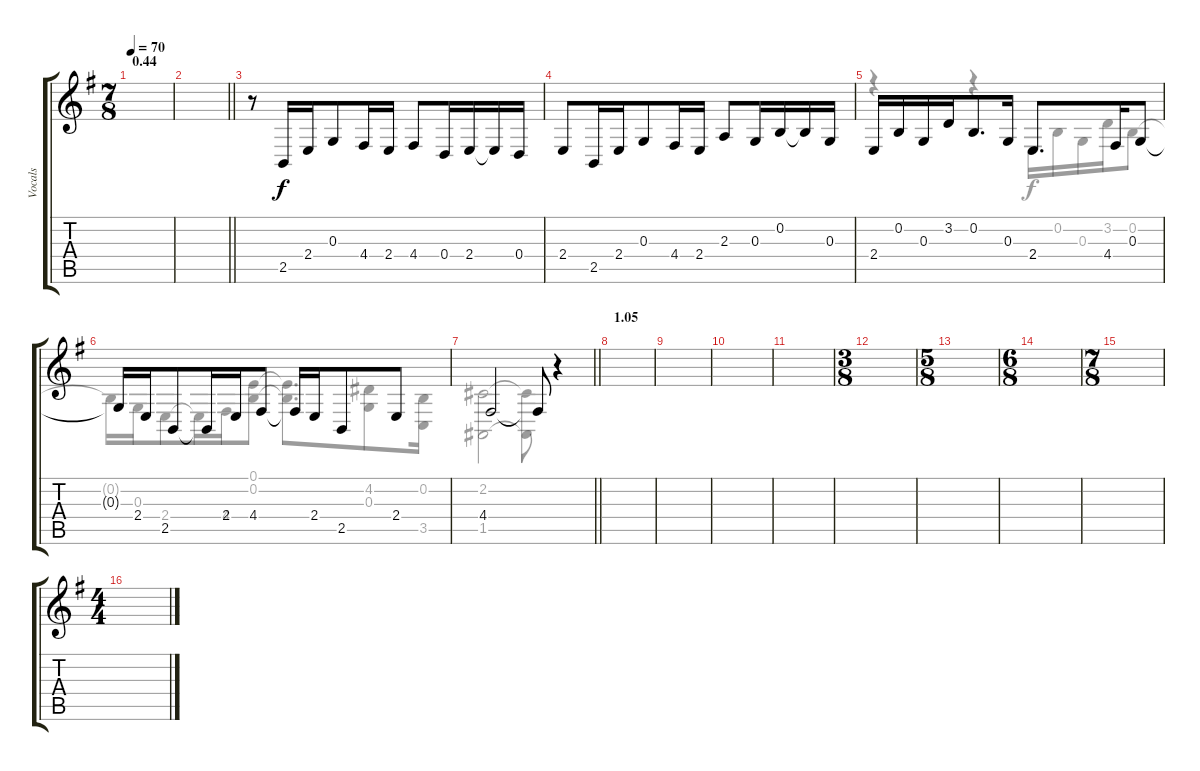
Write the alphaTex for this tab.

\track ("Vocals" "Vocals") {instrument tenorsax}
\staff {score tabs}
\tuning (E4 B3 G3 D3 A2 E2) {hide}
\voice
\ts (7 8)
\section ("" "0.44")
\tempo 70
\clef g2
\ks g
|
\barLineRight lightlight
|
r.8 2.5.16 2.4.16 0.3.8 4.4.16 2.4.16 4.4.8 0.4.16 2.4.16 2.4{t}.16 0.4.16 |
2.4.8 2.5.16 2.4.16 0.3.8 4.4.16 2.4.16 2.3.8 0.3.16 0.2.16 0.2{t}.16 0.3.16 |
2.4.16 0.2.16 0.3.16 3.2.16 0.2.8{d} 0.3.16 2.4.8{d} 4.4.16 0.3.8 |
0.3{t}.16 2.4.16 2.5.8 2.5{t}.16 2.4.16 4.4.8 4.4{t}.16 2.4.16 2.5.8 2.4.8 |
\barLineRight lightlight
4.4.2 4.4{t}.8 r.4 |
\section ("" "1.05")
|
|
|
|
\ts (3 8)
|
\ts (5 8)
|
\ts (6 8)
|
\ts (7 8)
|
\ts (4 4)
\voice
\clef g2
\ottava regular
\simile none
\ks g
|
\barLineRight lightlight
|
|
|
r.4 r.4 2.4.16 0.2.16 0.3.16 3.2.16 0.2.8 |
0.2{t}.16 0.3.16 2.4.8 2.4{t}.16 4.4.16 (0.1 0.2).8 (0.1{t} 0.2{t}).8{d} (4.2 0.3).8 (0.2 3.5).16 |
\barLineRight lightlight
(2.2 1.5).2 (2.2{t} 1.5{t}).8 r.4 |
|
|
|
|
|
|
|
|
